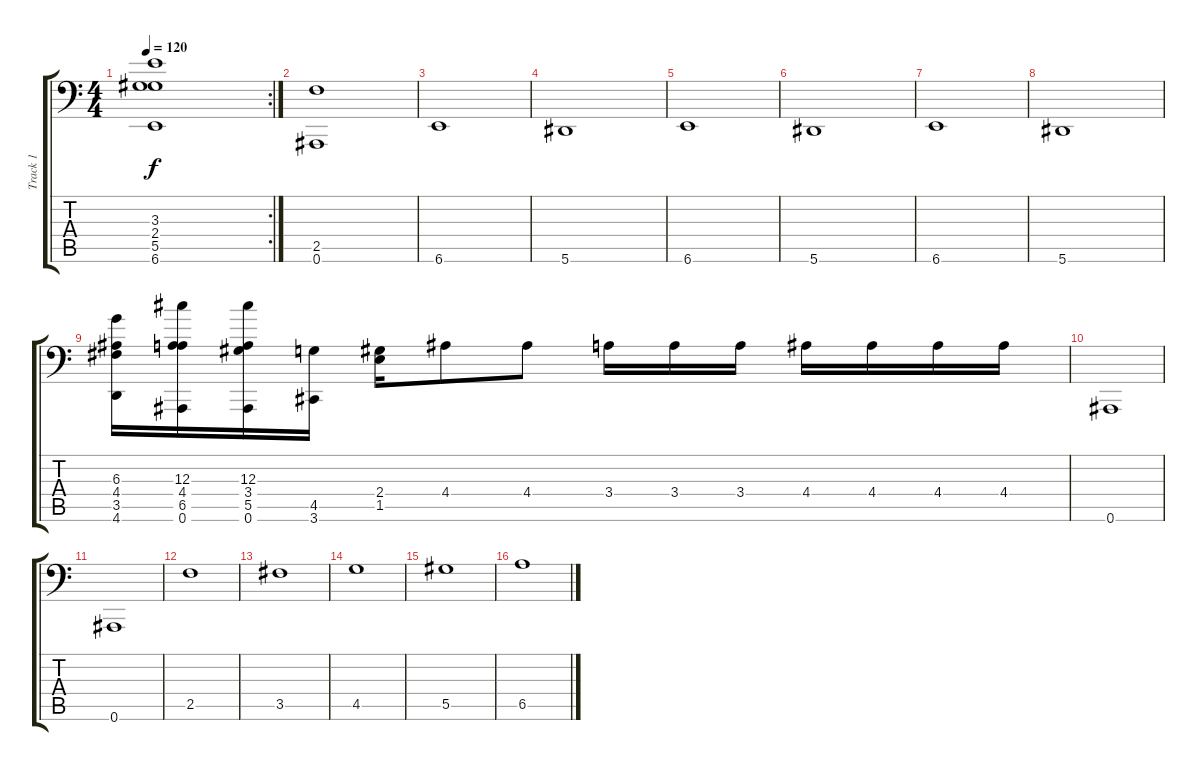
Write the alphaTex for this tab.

\track ("Track 1" "Track 1") {instrument distortionguitar}
\staff {score tabs}
\tuning (F6 Eb3 Db3 Gb2 Eb2 Bb0) {hide}
\rc 2
\ts (4 4)
\tempo 120
\clef f4
\ks c
(3.3 2.4 5.5 6.6).1{dy f} |
(2.5 0.6).1 |
6.6.1 |
5.6.1 |
6.6.1 |
5.6.1 |
6.6.1 |
5.6.1 |
(6.3 4.4 3.5 4.6).16 (12.3 4.4 6.5 0.6).16 (12.3 3.4 5.5 0.6).16 (4.5 3.6).16 (2.4 1.5).16 4.4.8 4.4.8 3.4.16 3.4.16 3.4.16 4.4.16 4.4.16 4.4.16 4.4.16 |
0.6.1 |
0.6.1 |
2.5.1 |
3.5.1 |
4.5.1 |
5.5.1 |
6.5.1
